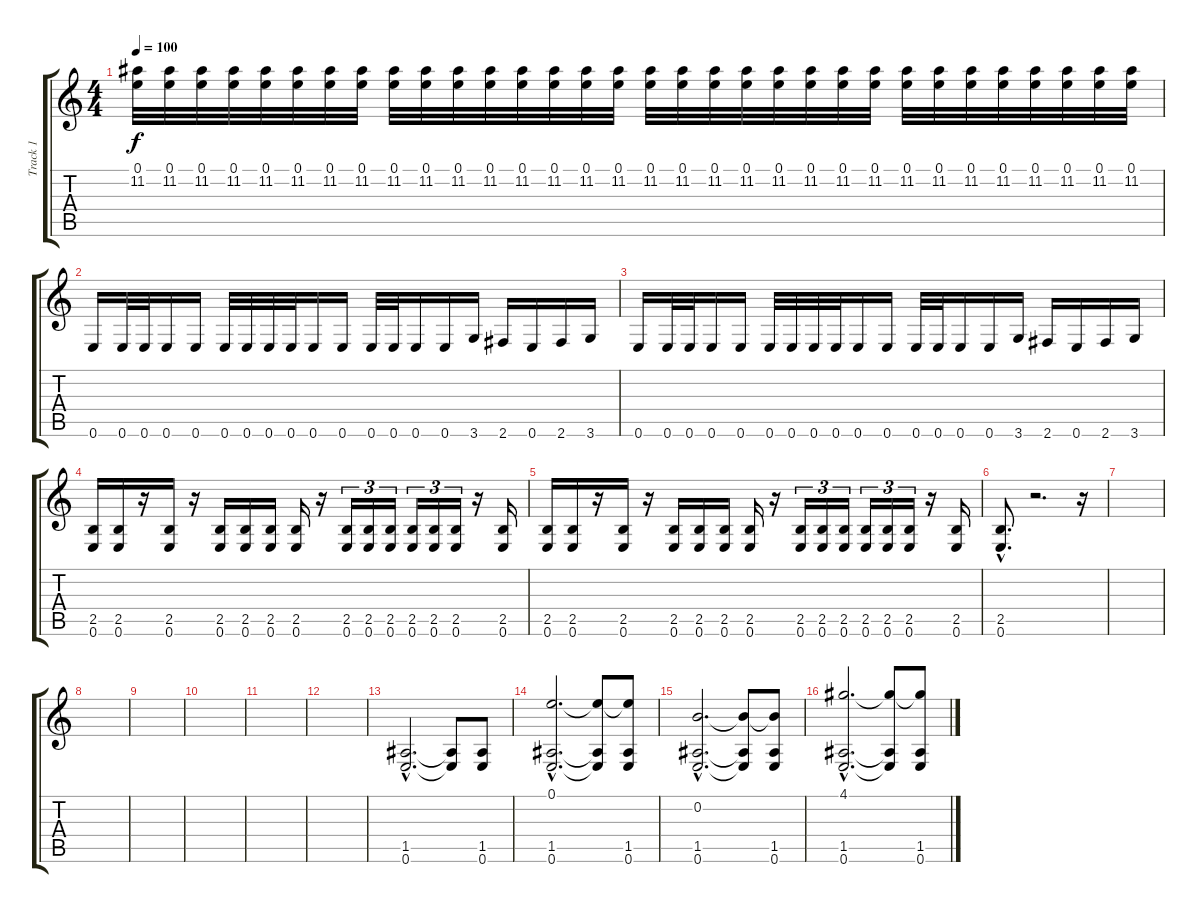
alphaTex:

\track ("Track 1" "Track 1") {instrument distortionguitar}
\staff {score tabs}
\tuning (E4 B3 G3 D3 A2 E2) {hide}
\ts (4 4)
\tempo 100
\clef g2
\ks c
(0.1 11.2).32{dy f} (0.1 11.2).32 (0.1 11.2).32 (0.1 11.2).32 (0.1 11.2).32 (0.1 11.2).32 (0.1 11.2).32 (0.1 11.2).32 (0.1 11.2).32 (0.1 11.2).32 (0.1 11.2).32 (0.1 11.2).32 (0.1 11.2).32 (0.1 11.2).32 (0.1 11.2).32 (0.1 11.2).32 (0.1 11.2).32 (0.1 11.2).32 (0.1 11.2).32 (0.1 11.2).32 (0.1 11.2).32 (0.1 11.2).32 (0.1 11.2).32 (0.1 11.2).32 (0.1 11.2).32 (0.1 11.2).32 (0.1 11.2).32 (0.1 11.2).32 (0.1 11.2).32 (0.1 11.2).32 (0.1 11.2).32 (0.1 11.2).32 |
0.6.16 0.6.32 0.6.32 0.6.16 0.6.16 0.6.32 0.6.32 0.6.32 0.6.32 0.6.16 0.6.16 0.6.32 0.6.32 0.6.16 0.6.16 3.6.16 2.6.16 0.6.16 2.6.16 3.6.16 |
0.6.16 0.6.32 0.6.32 0.6.16 0.6.16 0.6.32 0.6.32 0.6.32 0.6.32 0.6.16 0.6.16 0.6.32 0.6.32 0.6.16 0.6.16 3.6.16 2.6.16 0.6.16 2.6.16 3.6.16 |
(2.5 0.6).16 (2.5 0.6).16 r.16 (2.5 0.6).16 r.16 (2.5 0.6).16 (2.5 0.6).16 (2.5 0.6).16 (2.5 0.6).16 r.16 (2.5 0.6).16{tu (3 2)} (2.5 0.6).16{tu (3 2)} (2.5 0.6).16{tu (3 2)} (2.5 0.6).16{tu (3 2)} (2.5 0.6).16{tu (3 2)} (2.5 0.6).16{tu (3 2)} r.16 (2.5 0.6).16 |
(2.5 0.6).16 (2.5 0.6).16 r.16 (2.5 0.6).16 r.16 (2.5 0.6).16 (2.5 0.6).16 (2.5 0.6).16 (2.5 0.6).16 r.16 (2.5 0.6).16{tu (3 2)} (2.5 0.6).16{tu (3 2)} (2.5 0.6).16{tu (3 2)} (2.5 0.6).16{tu (3 2)} (2.5 0.6).16{tu (3 2)} (2.5 0.6).16{tu (3 2)} r.16 (2.5 0.6).16 |
(2.5{hac} 0.6{hac}).8{d} r.2{d} r.16 |
|
|
|
|
|
|
(1.5{hac} 0.6{hac}).2{d volume 14} (1.5{t} 0.6{t}).8 (1.5 0.6).8 |
(0.1{hac} 1.5{hac} 0.6{hac}).2{d} (0.1{t} 1.5{t} 0.6{t}).8 (0.1{t} 1.5 0.6).8 |
(0.2{hac} 1.5{hac} 0.6{hac}).2{d} (0.2{t} 1.5{t} 0.6{t}).8 (0.2{t} 1.5 0.6).8 |
(4.1{hac} 1.5{hac} 0.6{hac}).2{d} (4.1{t} 1.5{t} 0.6{t}).8 (4.1{t} 1.5 0.6).8
